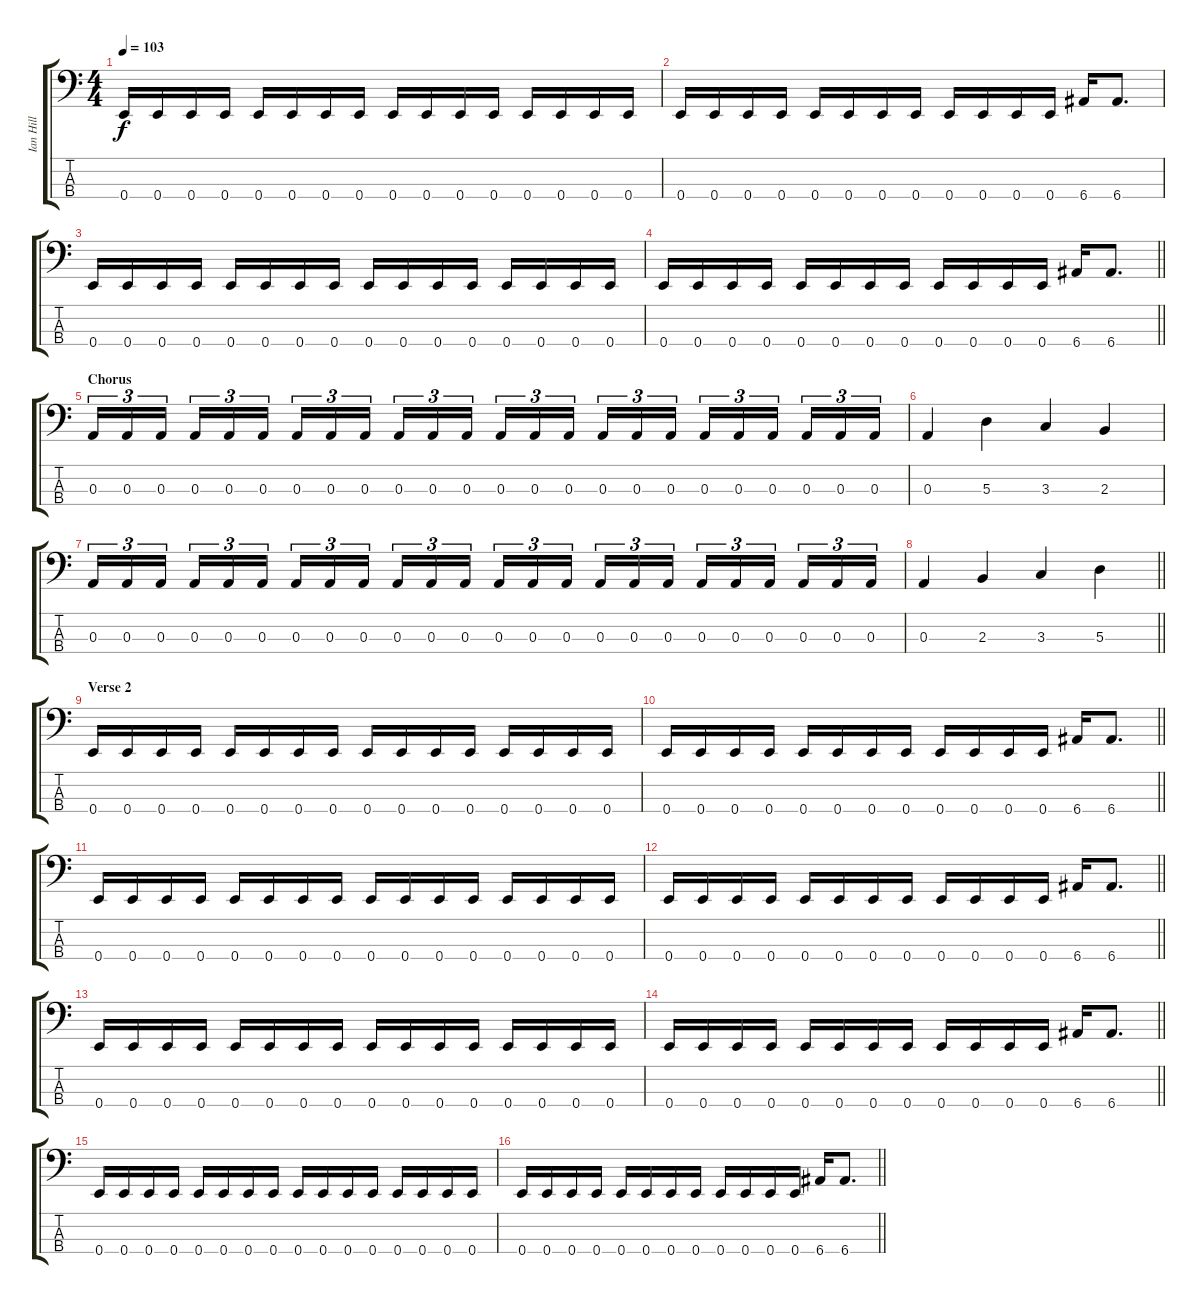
\track ("Ian Hill" "Ian Hill") {instrument electricbasspick}
\staff {score tabs}
\tuning (G2 D2 A1 E1) {hide}
\ts (4 4)
\tempo 103
\clef f4
\ks c
0.4.16{dy f} 0.4.16 0.4.16 0.4.16 0.4.16 0.4.16 0.4.16 0.4.16 0.4.16 0.4.16 0.4.16 0.4.16 0.4.16 0.4.16 0.4.16 0.4.16 |
0.4.16 0.4.16 0.4.16 0.4.16 0.4.16 0.4.16 0.4.16 0.4.16 0.4.16 0.4.16 0.4.16 0.4.16 6.4.16 6.4.8{d} |
0.4.16 0.4.16 0.4.16 0.4.16 0.4.16 0.4.16 0.4.16 0.4.16 0.4.16 0.4.16 0.4.16 0.4.16 0.4.16 0.4.16 0.4.16 0.4.16 |
\barLineRight lightlight
0.4.16 0.4.16 0.4.16 0.4.16 0.4.16 0.4.16 0.4.16 0.4.16 0.4.16 0.4.16 0.4.16 0.4.16 6.4.16 6.4.8{d} |
\section ("" "Chorus")
0.3.16{tu (3 2)} 0.3.16{tu (3 2)} 0.3.16{tu (3 2) beam splitsecondary} 0.3.16{tu (3 2)} 0.3.16{tu (3 2)} 0.3.16{tu (3 2)} 0.3.16{tu (3 2)} 0.3.16{tu (3 2)} 0.3.16{tu (3 2) beam splitsecondary} 0.3.16{tu (3 2)} 0.3.16{tu (3 2)} 0.3.16{tu (3 2)} 0.3.16{tu (3 2)} 0.3.16{tu (3 2)} 0.3.16{tu (3 2) beam splitsecondary} 0.3.16{tu (3 2)} 0.3.16{tu (3 2)} 0.3.16{tu (3 2)} 0.3.16{tu (3 2)} 0.3.16{tu (3 2)} 0.3.16{tu (3 2) beam splitsecondary} 0.3.16{tu (3 2)} 0.3.16{tu (3 2)} 0.3.16{tu (3 2)} |
0.3.4 5.3.4 3.3.4 2.3.4 |
0.3.16{tu (3 2)} 0.3.16{tu (3 2)} 0.3.16{tu (3 2) beam splitsecondary} 0.3.16{tu (3 2)} 0.3.16{tu (3 2)} 0.3.16{tu (3 2)} 0.3.16{tu (3 2)} 0.3.16{tu (3 2)} 0.3.16{tu (3 2) beam splitsecondary} 0.3.16{tu (3 2)} 0.3.16{tu (3 2)} 0.3.16{tu (3 2)} 0.3.16{tu (3 2)} 0.3.16{tu (3 2)} 0.3.16{tu (3 2) beam splitsecondary} 0.3.16{tu (3 2)} 0.3.16{tu (3 2)} 0.3.16{tu (3 2)} 0.3.16{tu (3 2)} 0.3.16{tu (3 2)} 0.3.16{tu (3 2) beam splitsecondary} 0.3.16{tu (3 2)} 0.3.16{tu (3 2)} 0.3.16{tu (3 2)} |
\barLineRight lightlight
0.3.4 2.3.4 3.3.4 5.3.4 |
\section ("" "Verse 2")
0.4.16 0.4.16 0.4.16 0.4.16 0.4.16 0.4.16 0.4.16 0.4.16 0.4.16 0.4.16 0.4.16 0.4.16 0.4.16 0.4.16 0.4.16 0.4.16 |
\barLineRight lightlight
0.4.16 0.4.16 0.4.16 0.4.16 0.4.16 0.4.16 0.4.16 0.4.16 0.4.16 0.4.16 0.4.16 0.4.16 6.4.16 6.4.8{d} |
0.4.16 0.4.16 0.4.16 0.4.16 0.4.16 0.4.16 0.4.16 0.4.16 0.4.16 0.4.16 0.4.16 0.4.16 0.4.16 0.4.16 0.4.16 0.4.16 |
\barLineRight lightlight
0.4.16 0.4.16 0.4.16 0.4.16 0.4.16 0.4.16 0.4.16 0.4.16 0.4.16 0.4.16 0.4.16 0.4.16 6.4.16 6.4.8{d} |
0.4.16 0.4.16 0.4.16 0.4.16 0.4.16 0.4.16 0.4.16 0.4.16 0.4.16 0.4.16 0.4.16 0.4.16 0.4.16 0.4.16 0.4.16 0.4.16 |
\barLineRight lightlight
0.4.16 0.4.16 0.4.16 0.4.16 0.4.16 0.4.16 0.4.16 0.4.16 0.4.16 0.4.16 0.4.16 0.4.16 6.4.16 6.4.8{d} |
0.4.16 0.4.16 0.4.16 0.4.16 0.4.16 0.4.16 0.4.16 0.4.16 0.4.16 0.4.16 0.4.16 0.4.16 0.4.16 0.4.16 0.4.16 0.4.16 |
\barLineRight lightlight
0.4.16 0.4.16 0.4.16 0.4.16 0.4.16 0.4.16 0.4.16 0.4.16 0.4.16 0.4.16 0.4.16 0.4.16 6.4.16 6.4.8{d}
